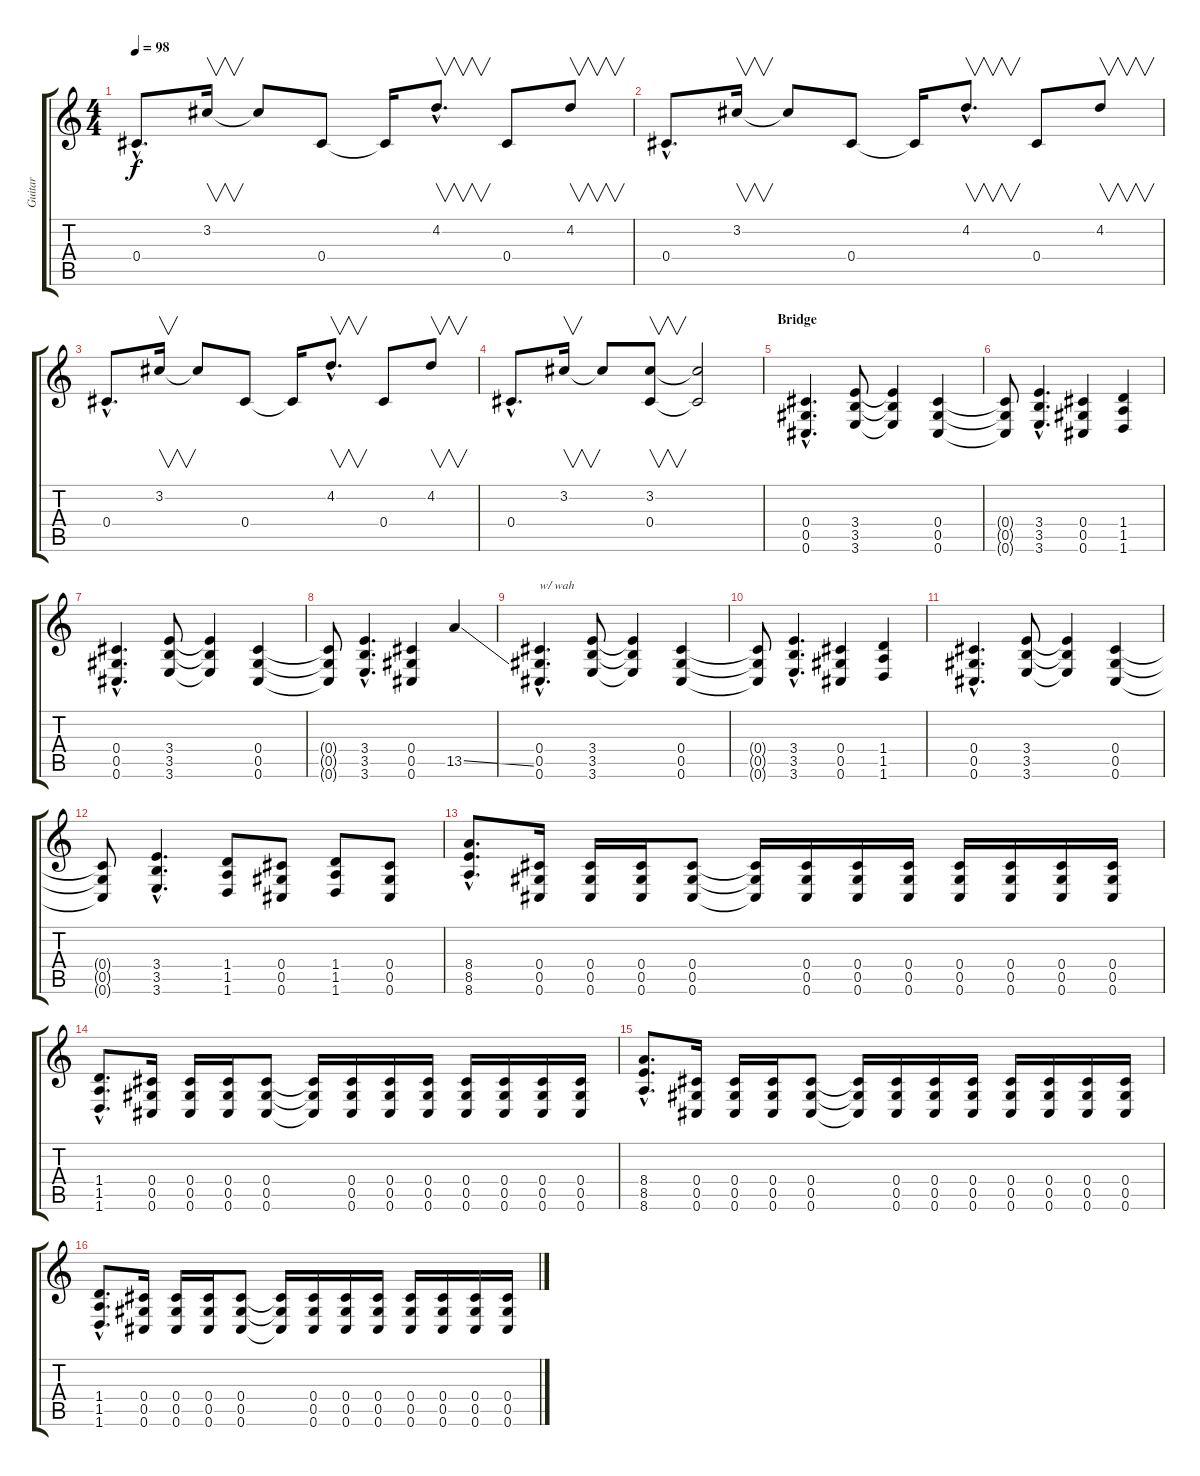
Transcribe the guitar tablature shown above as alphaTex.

\track ("Guitar" "Guitar") {instrument distortionguitar}
\staff {score tabs}
\tuning (Eb4 Bb3 Gb3 Db3 Ab2 Db2) {hide}
\ts (4 4)
\tempo 98
\clef g2
\ks c
0.4{hac}.8{d dy f} 3.2.16{v} 3.2{t}.8 0.4.8 0.4{t}.16 4.2{hac}.8{v d} 0.4.8 4.2.8{v} |
0.4{hac}.8{d} 3.2.16{v} 3.2{t}.8 0.4.8 0.4{t}.16 4.2{hac}.8{v d} 0.4.8 4.2.8{v} |
0.4{hac}.8{d} 3.2.16{v} 3.2{t}.8 0.4.8 0.4{t}.16 4.2{hac}.8{v d} 0.4.8 4.2.8{v} |
0.4{hac}.8{d} 3.2.16{v} 3.2{t}.8 (3.2 0.4).8{v} (3.2{t} 0.4{t}).2 |
\section ("" "Bridge")
(0.4{hac} 0.5{hac} 0.6{hac}).4{d instrument distortionguitar} (3.4 3.5 3.6).8 (3.4{t} 3.5{t} 3.6{t}).4 (0.4 0.5 0.6).4 |
(0.4{t} 0.5{t} 0.6{t}).8 (3.4{hac} 3.5{hac} 3.6{hac}).4{d} (0.4 0.5 0.6).4 (1.4 1.5 1.6).4 |
(0.4{hac} 0.5{hac} 0.6{hac}).4{d} (3.4 3.5 3.6).8 (3.4{t} 3.5{t} 3.6{t}).4 (0.4 0.5 0.6).4 |
(0.4{t} 0.5{t} 0.6{t}).8 (3.4{hac} 3.5{hac} 3.6{hac}).4{d} (0.4 0.5 0.6).4 13.5{ss}.4 |
(0.4{hac} 0.5{hac} 0.6{hac}).4{d txt "w/ wah"} (3.4 3.5 3.6).8 (3.4{t} 3.5{t} 3.6{t}).4 (0.4 0.5 0.6).4 |
(0.4{t} 0.5{t} 0.6{t}).8 (3.4{hac} 3.5{hac} 3.6{hac}).4{d} (0.4 0.5 0.6).4 (1.4 1.5 1.6).4 |
(0.4{hac} 0.5{hac} 0.6{hac}).4{d} (3.4 3.5 3.6).8 (3.4{t} 3.5{t} 3.6{t}).4 (0.4 0.5 0.6).4 |
(0.4{t} 0.5{t} 0.6{t}).8 (3.4{hac} 3.5{hac} 3.6{hac}).4{d} (1.4 1.5 1.6).8 (0.4 0.5 0.6).8 (1.4 1.5 1.6).8 (0.4 0.5 0.6).8 |
(8.4{hac} 8.5{hac} 8.6{hac}).8{d} (0.4 0.5 0.6).16 (0.4 0.5 0.6).16 (0.4 0.5 0.6).16 (0.4 0.5 0.6).8 (0.4{t} 0.5{t} 0.6{t}).16 (0.4 0.5 0.6).16 (0.4 0.5 0.6).16 (0.4 0.5 0.6).16 (0.4 0.5 0.6).16 (0.4 0.5 0.6).16 (0.4 0.5 0.6).16 (0.4 0.5 0.6).16 |
(1.4{hac} 1.5{hac} 1.6{hac}).8{d} (0.4 0.5 0.6).16 (0.4 0.5 0.6).16 (0.4 0.5 0.6).16 (0.4 0.5 0.6).8 (0.4{t} 0.5{t} 0.6{t}).16 (0.4 0.5 0.6).16 (0.4 0.5 0.6).16 (0.4 0.5 0.6).16 (0.4 0.5 0.6).16 (0.4 0.5 0.6).16 (0.4 0.5 0.6).16 (0.4 0.5 0.6).16 |
(8.4{hac} 8.5{hac} 8.6{hac}).8{d} (0.4 0.5 0.6).16 (0.4 0.5 0.6).16 (0.4 0.5 0.6).16 (0.4 0.5 0.6).8 (0.4{t} 0.5{t} 0.6{t}).16 (0.4 0.5 0.6).16 (0.4 0.5 0.6).16 (0.4 0.5 0.6).16 (0.4 0.5 0.6).16 (0.4 0.5 0.6).16 (0.4 0.5 0.6).16 (0.4 0.5 0.6).16 |
(1.4{hac} 1.5{hac} 1.6{hac}).8{d} (0.4 0.5 0.6).16 (0.4 0.5 0.6).16 (0.4 0.5 0.6).16 (0.4 0.5 0.6).8 (0.4{t} 0.5{t} 0.6{t}).16 (0.4 0.5 0.6).16 (0.4 0.5 0.6).16 (0.4 0.5 0.6).16 (0.4 0.5 0.6).16 (0.4 0.5 0.6).16 (0.4 0.5 0.6).16 (0.4 0.5 0.6).16
